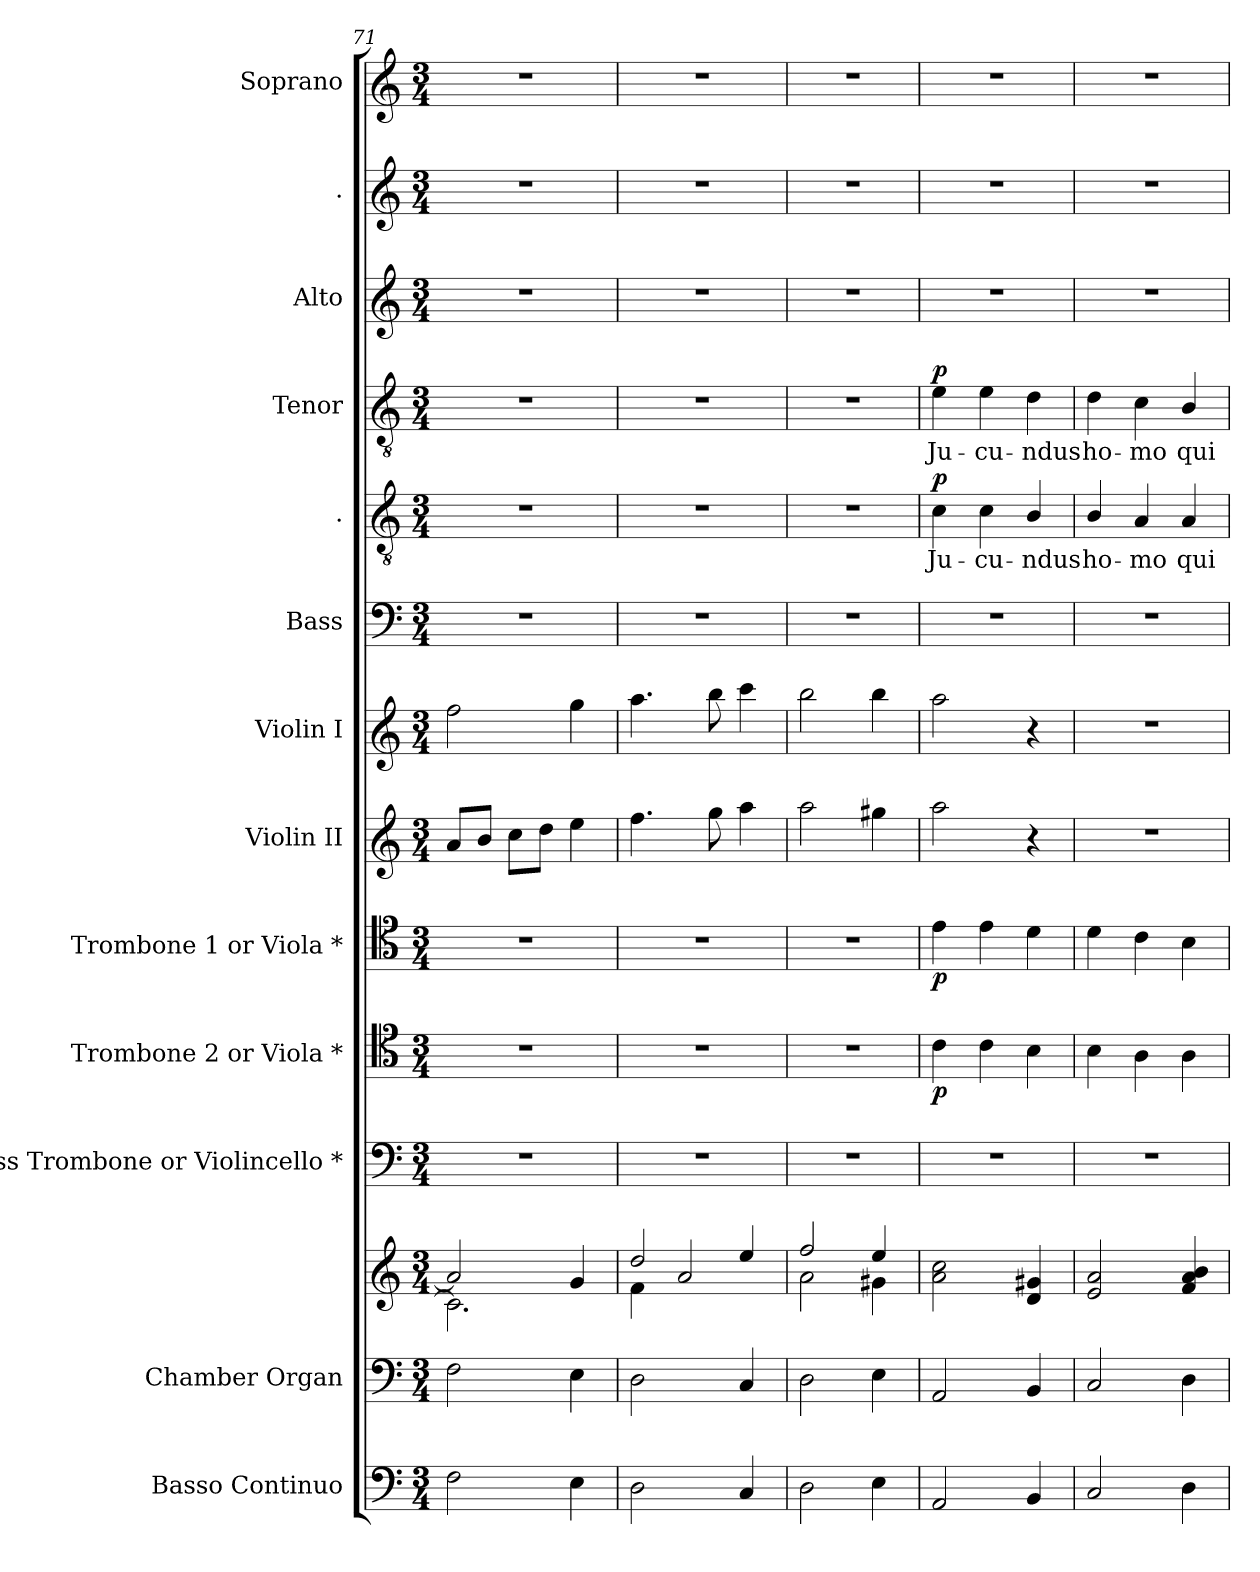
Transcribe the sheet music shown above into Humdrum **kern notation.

**kern	**kern	**kern	**kern	**kern	**dynam	**kern	**dynam	**kern	**kern	**kern	**kern	**text	**dynam	**kern	**text	**dynam	**kern	**kern	**kern
*part13	*part12	*part12	*part11	*part10	*part10	*part9	*part9	*part8	*part7	*part6	*part5	*part5	*part5	*part4	*part4	*part4	*part3	*part2	*part1
*staff14	*staff13	*staff12	*staff11	*staff10	*staff10	*staff9	*staff9	*staff8	*staff7	*staff6	*staff5	*staff5	*staff5	*staff4	*staff4	*staff4	*staff3	*staff2	*staff1
*I"Basso  Continuo	*I"Chamber  Organ	*	*I"Bass Trombone or Violincello *	*I"Trombone 2 or Viola *	*	*I"Trombone 1 or Viola *	*	*I"Violin II	*I"Violin I	*I"Bass	*I".	*	*	*I"Tenor	*	*	*I"Alto	*I".	*I"Soprano
*I'B Cont	*I'Org.	*	*I'B. Tbn.	*I'Tbn 2	*	*I'Tbn 1	*	*I'Vln. II	*I'Vln. I	*I'B.	*	*	*	*I'T,	*	*	*I'A.	*	*I'S.
*clefF4	*clefF4	*clefG2	*clefF4	*clefC4	*	*clefC4	*	*clefG2	*clefG2	*clefF4	*clefGv2	*	*	*clefGv2	*	*	*clefG2	*clefG2	*clefG2
*ITrd7c12	*	*	*	*	*	*	*	*	*	*	*ITrd7c12	*	*	*ITrd7c12	*	*	*	*	*
*k[]	*k[]	*k[]	*k[]	*k[]	*	*k[]	*	*k[]	*k[]	*k[]	*k[]	*	*	*k[]	*	*	*k[]	*k[]	*k[]
*M3/4	*M3/4	*M3/4	*M3/4	*M3/4	*	*M3/4	*	*M3/4	*M3/4	*M3/4	*M3/4	*	*	*M3/4	*	*	*M3/4	*M3/4	*M3/4
=71	=71	=71	=71	=71	=71	=71	=71	=71	=71	=71	=71	=71	=71	=71	=71	=71	=71	=71	=71
*	*	*^	*	*	*	*	*	*	*	*	*	*	*	*	*	*	*	*	*
2FF\	2F\	2a/]	2.c\]	2.r	2.r	.	2.r	.	8a/L	2ff\	2.r	2.r	.	.	2.r	.	.	2.r	2.r	2.r
.	.	.	.	.	.	.	.	.	8b/J	.	.	.	.	.	.	.	.	.	.	.
.	.	.	.	.	.	.	.	.	8cc\L	.	.	.	.	.	.	.	.	.	.	.
.	.	.	.	.	.	.	.	.	8dd\J	.	.	.	.	.	.	.	.	.	.	.
4EE\	4E\	4g/	.	.	.	.	.	.	4ee\	4gg\	.	.	.	.	.	.	.	.	.	.
=72	=72	=72	=72	=72	=72	=72	=72	=72	=72	=72	=72	=72	=72	=72	=72	=72	=72	=72	=72	=72
2DD\	2D\	2dd/	4f\	2.r	2.r	.	2.r	.	4.ff\	4.aa\	2.r	2.r	.	.	2.r	.	.	2.r	2.r	2.r
.	.	.	2a/	.	.	.	.	.	.	.	.	.	.	.	.	.	.	.	.	.
.	.	.	.	.	.	.	.	.	8gg\	8bb\	.	.	.	.	.	.	.	.	.	.
4CC/	4C/	4ee/	.	.	.	.	.	.	4aa\	4ccc\	.	.	.	.	.	.	.	.	.	.
=73	=73	=73	=73	=73	=73	=73	=73	=73	=73	=73	=73	=73	=73	=73	=73	=73	=73	=73	=73	=73
2DD\	2D\	2ff/	2a\	2.r	2.r	.	2.r	.	2aa\	2bb\	2.r	2.r	.	.	2.r	.	.	2.r	2.r	2.r
4EE\	4E\	4ee/	4g#X\	.	.	.	.	.	4gg#X\	4bb\	.	.	.	.	.	.	.	.	.	.
=74	=74	=74	=74	=74	=74	=74	=74	=74	=74	=74	=74	=74	=74	=74	=74	=74	=74	=74	=74	=74
!	!	!	!	!	!	!LO:DY:b	!	!LO:DY:b	!	!	!	!	!LO:LY:b	!LO:DY:b	!	!LO:LY:b	!LO:DY:b	!	!	!
*	*	*v	*v	*	*	*	*	*	*	*	*	*	*	*	*	*	*	*	*	*
2AAA/	2AA/	2a\ 2cc\	2.r	4c\	p	4e\	p	2aa\	2aa\	2.r	4C\	Ju-	p	4E\	Ju-	p	2.r	2.r	2.r
!	!	!	!	!	!	!	!	!	!	!	!	!LO:LY:b	!	!	!LO:LY:b	!	!	!	!
.	.	.	.	4c\	.	4e\	.	.	.	.	4C\	-cu-	.	4E\	-cu-	.	.	.	.
!	!	!	!	!	!	!	!	!	!	!	!	!LO:LY:b	!	!	!LO:LY:b	!	!	!	!
4BBB/	4BB/	4d/ 4g#X/	.	4B\	.	4d\	.	4r	4r	.	4BB/	-ndus	.	4D\	-ndus	.	.	.	.
=75	=75	=75	=75	=75	=75	=75	=75	=75	=75	=75	=75	=75	=75	=75	=75	=75	=75	=75	=75
!	!	!	!	!	!	!	!	!	!	!	!	!LO:LY:b	!	!	!LO:LY:b	!	!	!	!
2CC/	2C/	2e/ 2a/	2.r	4B\	.	4d\	.	2.r	2.r	2.r	4BB/	ho-	.	4D\	ho-	.	2.r	2.r	2.r
!	!	!	!	!	!	!	!	!	!	!	!	!LO:LY:b	!	!	!LO:LY:b	!	!	!	!
.	.	.	.	4A\	.	4c\	.	.	.	.	4AA/	-mo	.	4C\	-mo	.	.	.	.
!	!	!	!	!	!	!	!	!	!	!	!	!LO:LY:b	!	!	!LO:LY:b	!	!	!	!
4DD\	4D\	4f/ 4a/ 4b/	.	4A\	.	4B\	.	.	.	.	4AA/	qui	.	4BB/	qui	.	.	.	.
=	=	=	=	=	=	=	=	=	=	=	=	=	=	=	=	=	=	=	=
*-	*-	*-	*-	*-	*-	*-	*-	*-	*-	*-	*-	*-	*-	*-	*-	*-	*-	*-	*-
